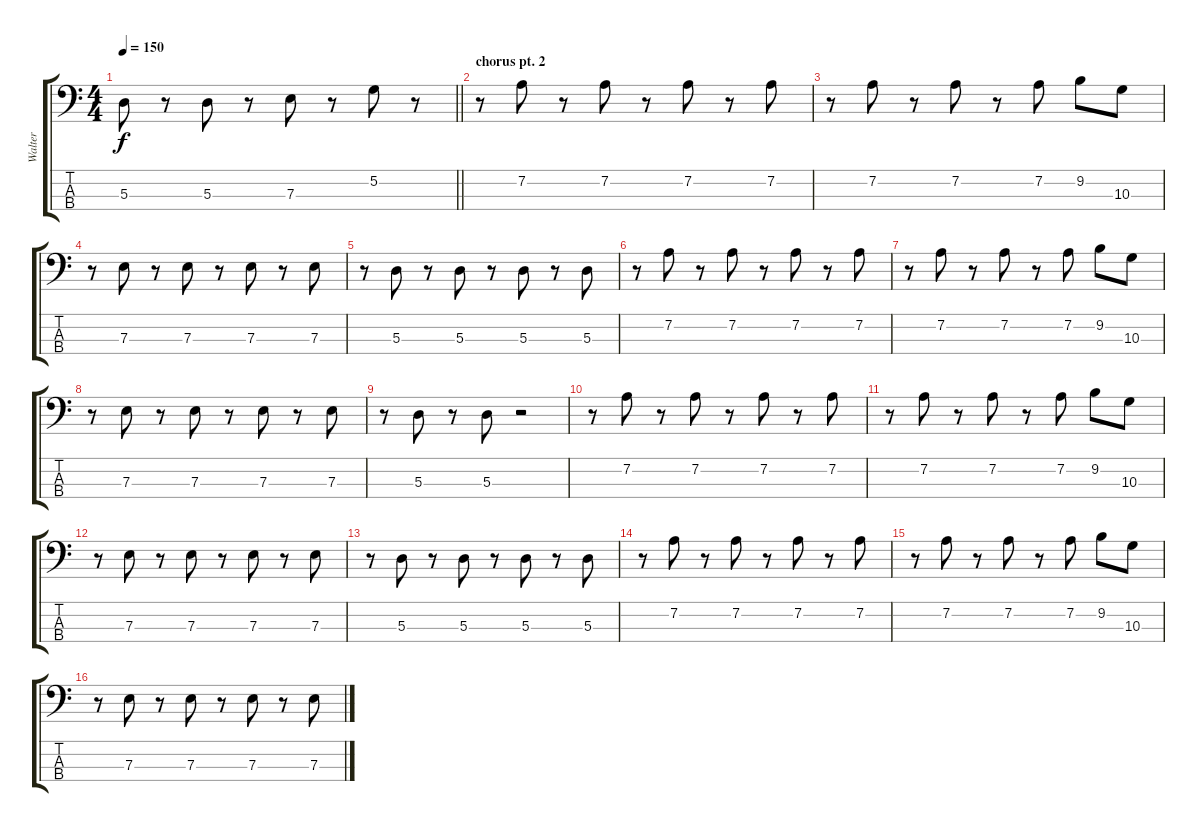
\track ("Walter" "Walter") {instrument electricbassfinger}
\staff {score tabs}
\tuning (G2 D2 A1 E1) {hide}
\ts (4 4)
\tempo 150
\clef f4
\barLineRight lightlight
\ks c
5.3.8{dy f} r.8 5.3.8 r.8 7.3.8 r.8 5.2.8 r.8 |
\section ("" "chorus pt. 2")
r.8 7.2.8 r.8 7.2.8 r.8 7.2.8 r.8 7.2.8 |
r.8 7.2.8 r.8 7.2.8 r.8 7.2.8 9.2.8 10.3.8 |
r.8 7.3.8 r.8 7.3.8 r.8 7.3.8 r.8 7.3.8 |
r.8 5.3.8 r.8 5.3.8 r.8 5.3.8 r.8 5.3.8 |
r.8 7.2.8 r.8 7.2.8 r.8 7.2.8 r.8 7.2.8 |
r.8 7.2.8 r.8 7.2.8 r.8 7.2.8 9.2.8 10.3.8 |
r.8 7.3.8 r.8 7.3.8 r.8 7.3.8 r.8 7.3.8 |
r.8 5.3.8 r.8 5.3.8 r.2 |
r.8 7.2.8 r.8 7.2.8 r.8 7.2.8 r.8 7.2.8 |
r.8 7.2.8 r.8 7.2.8 r.8 7.2.8 9.2.8 10.3.8 |
r.8 7.3.8 r.8 7.3.8 r.8 7.3.8 r.8 7.3.8 |
r.8 5.3.8 r.8 5.3.8 r.8 5.3.8 r.8 5.3.8 |
r.8 7.2.8 r.8 7.2.8 r.8 7.2.8 r.8 7.2.8 |
r.8 7.2.8 r.8 7.2.8 r.8 7.2.8 9.2.8 10.3.8 |
r.8 7.3.8 r.8 7.3.8 r.8 7.3.8 r.8 7.3.8
